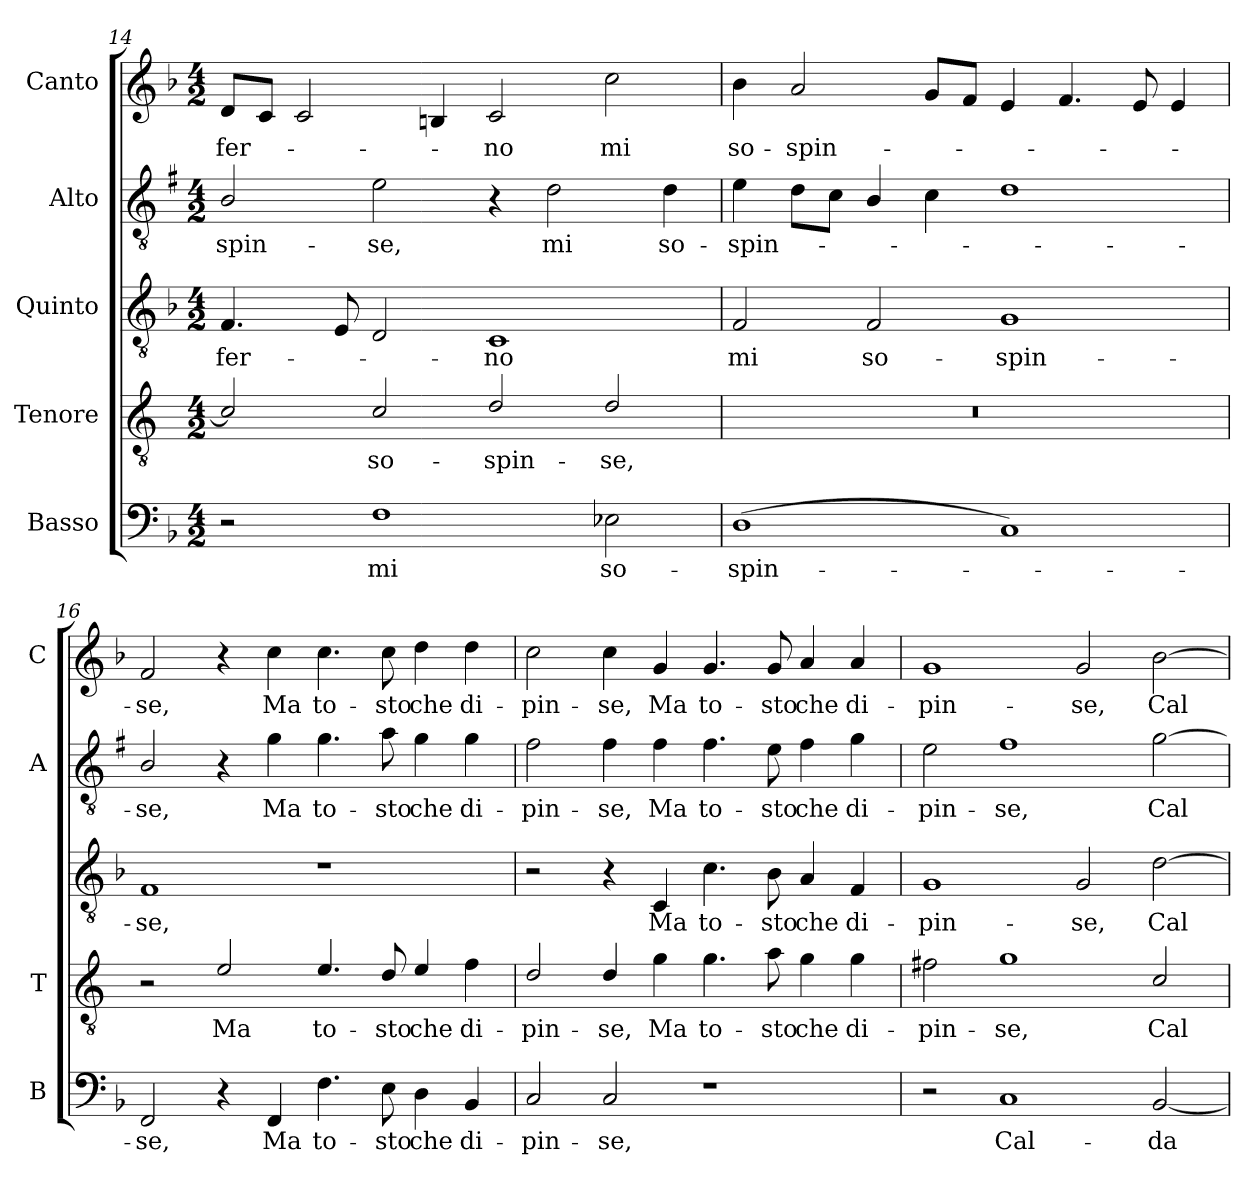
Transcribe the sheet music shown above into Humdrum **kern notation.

**kern	**text	**kern	**text	**kern	**text	**kern	**text	**kern	**text
*part5	*part5	*part4	*part4	*part3	*part3	*part2	*part2	*part1	*part1
*staff5	*staff5	*staff4	*staff4	*staff3	*staff3	*staff2	*staff2	*staff1	*staff1
*I"Basso	*	*I"Tenore	*	*I"Quinto	*	*I"Alto	*	*I"Canto	*
*I'B	*	*I'T	*	*	*	*I'A	*	*I'C	*
*clefF4	*	*clefGv2	*	*clefGv2	*	*clefGv2	*	*clefG2	*
*	*	*ITrd4c7	*	*	*	*ITrd1c2	*	*	*
*k[b-]	*	*k[b-]	*	*k[b-]	*	*k[b-]	*	*k[b-]	*
*F:	*	*F:	*	*F:	*	*F:	*	*F:	*
*M4/2	*	*M4/2	*	*M4/2	*	*M4/2	*	*M4/2	*
=14	=14	=14	=14	=14	=14	=14	=14	=14	=14
!	!	!	!	!	!LO:LY:b	!	!LO:LY:b	!	!LO:LY:b
2r	.	2F/]	.	4.F/	-fer-	2A/	-spin-	8d/L	-fer-
.	.	.	.	.	.	.	.	8c/J	.
.	.	.	.	.	.	.	.	2c/	.
.	.	.	.	8E/	.	.	.	.	.
!	!LO:LY:b	!	!LO:LY:b	!	!	!	!LO:LY:b	!	!
1F	mi	2F/	so-	2D/	.	2d\	-se,	.	.
.	.	.	.	.	.	.	.	4Bn/	.
!	!	!	!LO:LY:b	!	!LO:LY:b	!	!	!	!LO:LY:b
.	.	2G/	-spin-	1C	-no	4r	.	2c/	-no
!	!	!	!	!	!	!	!LO:LY:b	!	!
.	.	.	.	.	.	2c\	mi	.	.
!	!LO:LY:b	!	!LO:LY:b	!	!	!	!	!	!LO:LY:b
2E-X\	so-	2G/	-se,	.	.	.	.	2cc\	mi
!	!	!	!	!	!	!	!LO:LY:b	!	!
.	.	.	.	.	.	4c\	so-	.	.
!!LO:PB:g=z
=15	=15	=15	=15	=15	=15	=15	=15	=15	=15
!	!LO:LY:b	!	!	!	!LO:LY:b	!	!LO:LY:b	!	!LO:LY:b
(>1D	-spin-	0r	.	2F/	mi	4d\	-spin-	4b-\	so-
!	!	!	!	!	!	!	!	!	!LO:LY:b
.	.	.	.	.	.	8c\L	.	2a/	-spin-
.	.	.	.	.	.	8B-\J	.	.	.
!	!	!	!	!	!LO:LY:b	!	!	!	!
.	.	.	.	2F/	so-	4A/	.	.	.
.	.	.	.	.	.	4B-\	.	8g/L	.
.	.	.	.	.	.	.	.	8f/J	.
!	!	!	!	!	!LO:LY:b	!	!	!	!
1C)	.	.	.	1G	-spin-	1c	.	4e/	.
.	.	.	.	.	.	.	.	4.f/	.
.	.	.	.	.	.	.	.	8e/	.
.	.	.	.	.	.	.	.	4e/	.
=16	=16	=16	=16	=16	=16	=16	=16	=16	=16
!	!LO:LY:b	!	!	!	!LO:LY:b	!	!LO:LY:b	!	!LO:LY:b
2FF/	-se,	2r	.	1F	-se,	2A/	-se,	2f/	-se,
!	!	!	!LO:LY:b	!	!	!	!	!	!
4r	.	2A/	Ma	.	.	4r	.	4r	.
!	!LO:LY:b	!	!	!	!	!	!LO:LY:b	!	!LO:LY:b
4FF/	Ma	.	.	.	.	4f\	Ma	4cc\	Ma
!	!LO:LY:b	!	!LO:LY:b	!	!	!	!LO:LY:b	!	!LO:LY:b
4.F\	to-	4.A/	to-	1r	.	4.f\	to-	4.cc\	to-
!	!LO:LY:b	!	!LO:LY:b	!	!	!	!LO:LY:b	!	!LO:LY:b
8E\	-sto	8G/	-sto	.	.	8g\	-sto	8cc\	-sto
!	!LO:LY:b	!	!LO:LY:b	!	!	!	!LO:LY:b	!	!LO:LY:b
4D\	che	4A/	che	.	.	4f\	che	4dd\	che
!	!LO:LY:b	!	!LO:LY:b	!	!	!	!LO:LY:b	!	!LO:LY:b
4BB-/	di-	4B-\	di-	.	.	4f\	di-	4dd\	di-
=17	=17	=17	=17	=17	=17	=17	=17	=17	=17
!	!LO:LY:b	!	!LO:LY:b	!	!	!	!LO:LY:b	!	!LO:LY:b
2C/	-pin-	2G/	-pin-	2r	.	2e\	-pin-	2cc\	-pin-
!	!LO:LY:b	!	!LO:LY:b	!	!	!	!LO:LY:b	!	!LO:LY:b
2C/	-se,	4G/	-se,	4r	.	4e\	-se,	4cc\	-se,
!	!	!	!LO:LY:b	!	!LO:LY:b	!	!LO:LY:b	!	!LO:LY:b
.	.	4c\	Ma	4C/	Ma	4e\	Ma	4g/	Ma
!	!	!	!LO:LY:b	!	!LO:LY:b	!	!LO:LY:b	!	!LO:LY:b
1r	.	4.c\	to-	4.c\	to-	4.e\	to-	4.g/	to-
!	!	!	!LO:LY:b	!	!LO:LY:b	!	!LO:LY:b	!	!LO:LY:b
.	.	8d\	-sto	8B-\	-sto	8d\	-sto	8g/	-sto
!	!	!	!LO:LY:b	!	!LO:LY:b	!	!LO:LY:b	!	!LO:LY:b
.	.	4c\	che	4A/	che	4e\	che	4a/	che
!	!	!	!LO:LY:b	!	!LO:LY:b	!	!LO:LY:b	!	!LO:LY:b
.	.	4c\	di-	4F/	di-	4f\	di-	4a/	di-
=18	=18	=18	=18	=18	=18	=18	=18	=18	=18
!	!	!	!LO:LY:b	!	!LO:LY:b	!	!LO:LY:b	!	!LO:LY:b
2r	.	2Bn\	-pin-	1G	-pin-	2d\	-pin-	1g	-pin-
!	!LO:LY:b	!	!LO:LY:b	!	!	!	!LO:LY:b	!	!
1C	Cal-	1c	-se,	.	.	1e	-se,	.	.
!	!	!	!	!	!LO:LY:b	!	!	!	!LO:LY:b
.	.	.	.	2G/	-se,	.	.	2g/	-se,
!	!LO:LY:b	!	!LO:LY:b	!	!LO:LY:b	!	!LO:LY:b	!	!LO:LY:b
[2BB-/	-da	2F/	Cal-	[2d\	Cal-	[2f\	Cal-	[2b-\	Cal-
=	=	=	=	=	=	=	=	=	=
*-	*-	*-	*-	*-	*-	*-	*-	*-	*-
